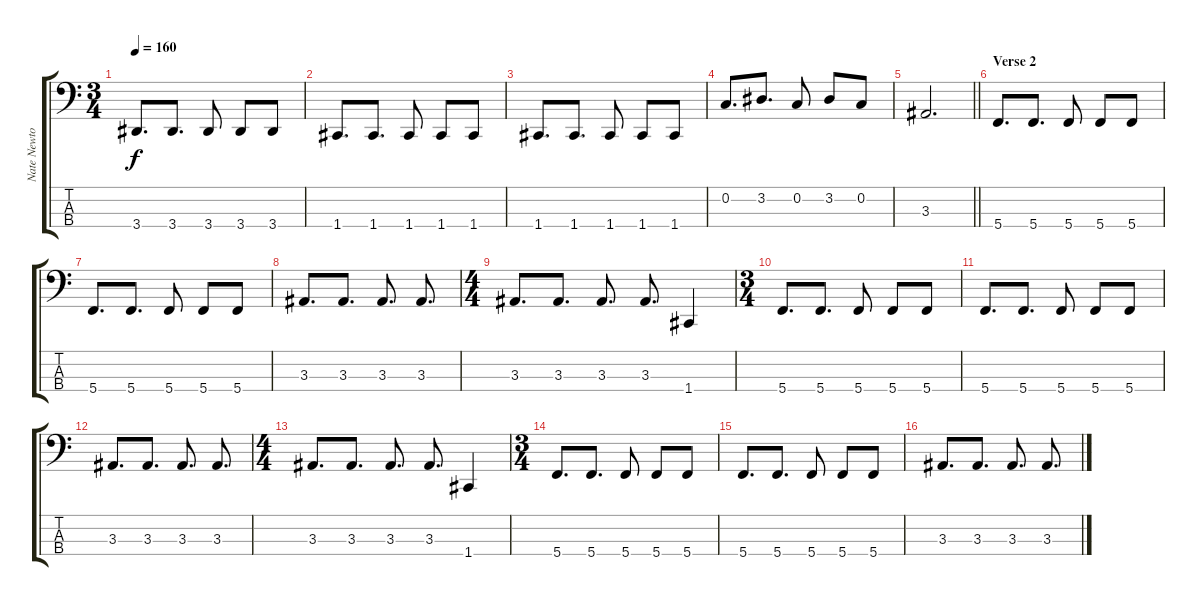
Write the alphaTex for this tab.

\track ("Nate Newton" "Nate Newto") {instrument electricbasspick}
\staff {score tabs}
\tuning (F2 C2 G1 C1) {hide}
\ts (3 4)
\tempo 160
\clef f4
\ks c
3.4.8{d dy f} 3.4.8{d} 3.4.8 3.4.8 3.4.8 |
1.4.8{d} 1.4.8{d} 1.4.8 1.4.8 1.4.8 |
1.4.8{d} 1.4.8{d} 1.4.8 1.4.8 1.4.8 |
0.2.8{d} 3.2.8{d} 0.2.8 3.2.8 0.2.8 |
\barLineRight lightlight
3.3.2{d} |
\section ("" "Verse 2")
5.4.8{d} 5.4.8{d} 5.4.8 5.4.8 5.4.8 |
5.4.8{d} 5.4.8{d} 5.4.8 5.4.8 5.4.8 |
3.3.8{d} 3.3.8{d} 3.3.8{d} 3.3.8{d} |
\ts (4 4)
3.3.8{d} 3.3.8{d} 3.3.8{d} 3.3.8{d} 1.4.4 |
\ts (3 4)
5.4.8{d} 5.4.8{d} 5.4.8 5.4.8 5.4.8 |
5.4.8{d} 5.4.8{d} 5.4.8 5.4.8 5.4.8 |
3.3.8{d} 3.3.8{d} 3.3.8{d} 3.3.8{d} |
\ts (4 4)
3.3.8{d} 3.3.8{d} 3.3.8{d} 3.3.8{d} 1.4.4 |
\ts (3 4)
5.4.8{d} 5.4.8{d} 5.4.8 5.4.8 5.4.8 |
5.4.8{d} 5.4.8{d} 5.4.8 5.4.8 5.4.8 |
3.3.8{d} 3.3.8{d} 3.3.8{d} 3.3.8{d}
